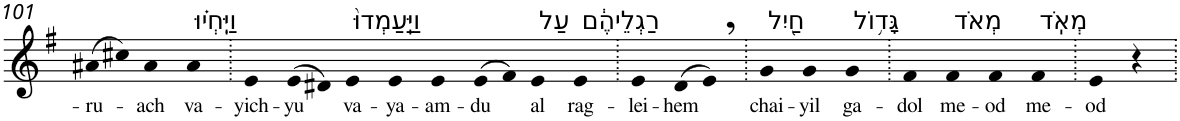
**kern	**text
*part1	*part1
*staff1	*staff1
*I"Piano	*
*I'Pno	*
!!LO:PB:g=z
*clefG2	*
*k[f#]	*
*G:	*
=101	=101
!	!LO:LY:b
(>8a#X	-ru-
8cc#X)	.
!	!LO:LY:b
4a#	-ach
!LO:TX:a:t=וַיִּֽחְי֗וּ	!
!	!LO:LY:b
4a#	va-
=102.	=102.
!	!LO:LY:b
4e	-yich-
!	!LO:LY:b
(>8e	-yu
8d#X)	.
!LO:TX:a:t=וַיַּֽעַמְדוּ֙	!
!	!LO:LY:b
4e	va-
!	!LO:LY:b
4e	-ya-
!	!LO:LY:b
4e	-am-
!	!LO:LY:b
(>8e	-du
8f#)	.
!LO:TX:a:t=עַל	!
!	!LO:LY:b
4e	al
!LO:TX:a:t=רַגְלֵיהֶ֔ם	!
!	!LO:LY:b
4e	rag-
=103.	=103.
!	!LO:LY:b
4e	-lei-
!	!LO:LY:b
(>8d	-hem
8e,)	.
=104.	=104.
!LO:TX:a:t=חַ֖יִל	!
!	!LO:LY:b
4g	chai-
!	!LO:LY:b
4g	-yil
!LO:TX:a:t=גָּד֥וֹל	!
!	!LO:LY:b
4g	ga-
=105.	=105.
!	!LO:LY:b
4f#	-dol
!LO:TX:a:t=מְאֹד	!
!	!LO:LY:b
4f#	me-
!	!LO:LY:b
4f#	-od
!LO:TX:a:t=מְאֹֽד	!
!	!LO:LY:b
4f#	me-
=106.	=106.
!	!LO:LY:b
4e	-od
4r	.
=.	=.
*-	*-
